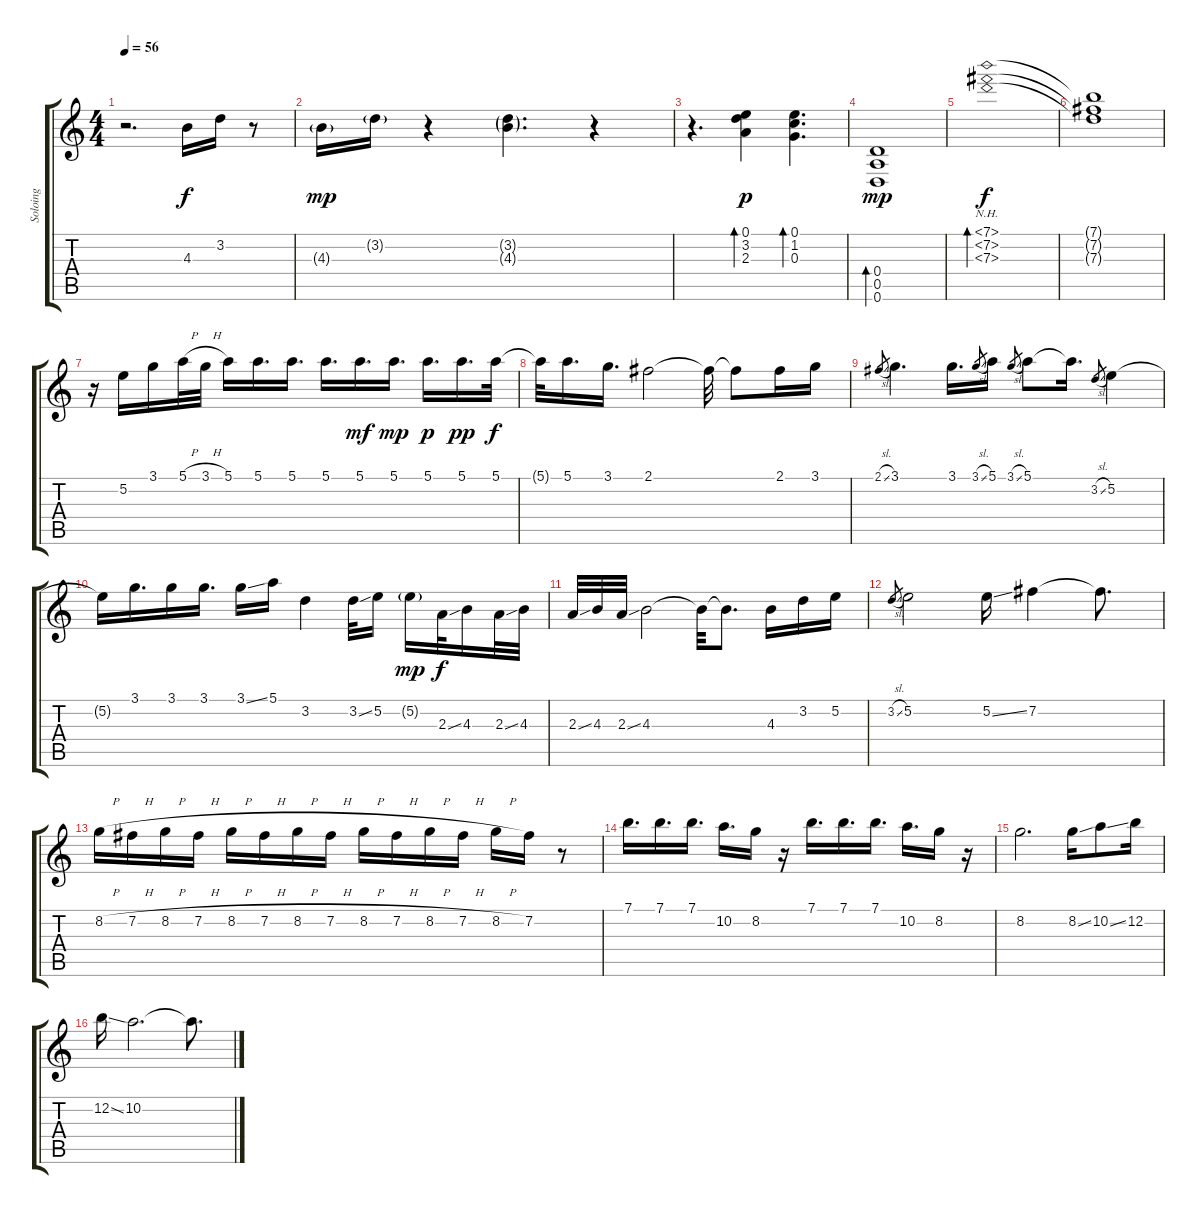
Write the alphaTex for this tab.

\track ("Soloing" "Soloing") {instrument overdrivenguitar}
\staff {score tabs}
\tuning (E4 B3 G3 D3 A2 D2) {hide}
\ts (4 4)
\tempo 56
\clef g2
\ks c
r.2{d dy f} 4.3.16 3.2.16 r.8 |
4.3{g}.16{dy mp} 3.2{g}.16 r.4 (3.2{g} 4.3{g}).4{d} r.4 |
r.4{d} (0.1 3.2 2.3).4{bd 120 dy p} (0.1 1.2 0.3).4{d bd 120} |
(0.4 0.5 0.6).1{bd 120 dy mp} |
(7.1{nh} 7.2{nh} 7.3{nh}).1{bd 120 dy f} |
(7.1{t} 7.2{t} 7.3{t}).1 |
r.16 5.2.16 3.1.16 5.1{h}.32 3.1{h}.32 5.1.16 5.1.16{d} 5.1.16{d} 5.1.16{d} 5.1.16{d dy mf} 5.1.16{d dy mp} 5.1.16{d dy p} 5.1.16{d dy pp} 5.1.32{dy f} |
5.1{t}.32 5.1.16{d} 3.1.16{d} 2.1.2 2.1{t}.32 2.1{t}.8 2.1.16 3.1.16 |
2.1{sl}.8{gr} 3.1.4{d} 3.1.16{d} 3.1{sl}.8{gr} 5.1.16 3.1{sl}.8{gr} 5.1.8 5.1{t}.16{d} 3.2{sl}.8{gr} 5.2.4 |
5.2{t}.16 3.1.16{d} 3.1.16 3.1.16{d} 3.1{ss}.16 5.1.16 3.2.4 3.2{ss}.32 5.2.16 5.2{g}.16{dy mp} 2.3{ss}.32{dy f} 4.3.16 2.3{ss}.32 4.3.32 |
2.3{ss}.32 4.3.32 2.3{ss}.32 4.3.2 4.3{t}.32 4.3{t}.8{d} 4.3.16 3.2.16 5.2.16 |
3.2{sl}.8{gr} 5.2.2 5.2{ss}.16 7.2.4 7.2{t}.8{d} |
8.2{h}.16{volume 0} 7.2{h}.16 8.2{h}.16 7.2{h}.16 8.2{h}.16 7.2{h}.16 8.2{h}.16 7.2{h}.16 8.2{h}.16 7.2{h}.16 8.2{h}.16 7.2{h}.16 8.2{h}.16 7.2.16 r.8 |
7.1.16{d volume 16} 7.1.16{d} 7.1.16{d} 10.2.16{d} 8.2.16 r.16 7.1.16{d} 7.1.16{d} 7.1.16{d} 10.2.16{d} 8.2.16 r.16 |
8.2.2{d} 8.2{ss}.16 10.2{ss}.8 12.2.16 |
12.2{ss}.16 10.2.2{d} 10.2{t}.8{d}
